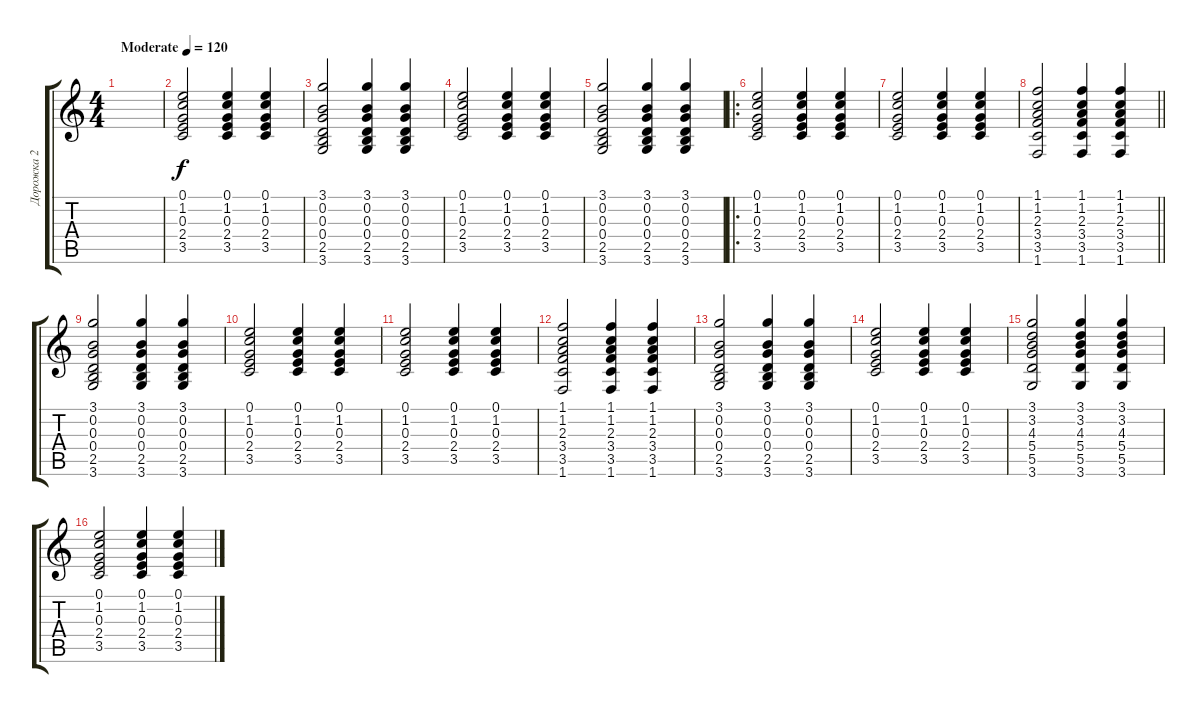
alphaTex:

\track ("Дорожка 2" "Дорожка 2") {solo instrument acousticguitarsteel}
\staff {score tabs}
\tuning (E4 B3 G3 D3 A2 E2) {hide}
\ts (4 4)
\tempo (120 "Moderate")
\clef g2
\ks c
|
(0.1 1.2 0.3 2.4 3.5).2 (0.1 1.2 0.3 2.4 3.5).4 (0.1 1.2 0.3 2.4 3.5).4 |
(3.1 0.2 0.3 0.4 2.5 3.6).2 (3.1 0.2 0.3 0.4 2.5 3.6).4 (3.1 0.2 0.3 0.4 2.5 3.6).4 |
(0.1 1.2 0.3 2.4 3.5).2 (0.1 1.2 0.3 2.4 3.5).4 (0.1 1.2 0.3 2.4 3.5).4 |
(3.1 0.2 0.3 0.4 2.5 3.6).2 (3.1 0.2 0.3 0.4 2.5 3.6).4 (3.1 0.2 0.3 0.4 2.5 3.6).4 |
\ro
(0.1 1.2 0.3 2.4 3.5).2 (0.1 1.2 0.3 2.4 3.5).4 (0.1 1.2 0.3 2.4 3.5).4 |
(0.1 1.2 0.3 2.4 3.5).2 (0.1 1.2 0.3 2.4 3.5).4 (0.1 1.2 0.3 2.4 3.5).4 |
\barLineRight lightlight
(1.1 1.2 2.3 3.4 3.5 1.6).2 (1.1 1.2 2.3 3.4 3.5 1.6).4 (1.1 1.2 2.3 3.4 3.5 1.6).4 |
(3.1 0.2 0.3 0.4 2.5 3.6).2 (3.1 0.2 0.3 0.4 2.5 3.6).4 (3.1 0.2 0.3 0.4 2.5 3.6).4 |
(0.1 1.2 0.3 2.4 3.5).2 (0.1 1.2 0.3 2.4 3.5).4 (0.1 1.2 0.3 2.4 3.5).4 |
(0.1 1.2 0.3 2.4 3.5).2 (0.1 1.2 0.3 2.4 3.5).4 (0.1 1.2 0.3 2.4 3.5).4 |
(1.1 1.2 2.3 3.4 3.5 1.6).2 (1.1 1.2 2.3 3.4 3.5 1.6).4 (1.1 1.2 2.3 3.4 3.5 1.6).4 |
(3.1 0.2 0.3 0.4 2.5 3.6).2 (3.1 0.2 0.3 0.4 2.5 3.6).4 (3.1 0.2 0.3 0.4 2.5 3.6).4 |
(0.1 1.2 0.3 2.4 3.5).2 (0.1 1.2 0.3 2.4 3.5).4 (0.1 1.2 0.3 2.4 3.5).4 |
(3.1 3.2 4.3 5.4 5.5 3.6).2 (3.1 3.2 4.3 5.4 5.5 3.6).4 (3.1 3.2 4.3 5.4 5.5 3.6).4 |
(0.1 1.2 0.3 2.4 3.5).2 (0.1 1.2 0.3 2.4 3.5).4 (0.1 1.2 0.3 2.4 3.5).4
